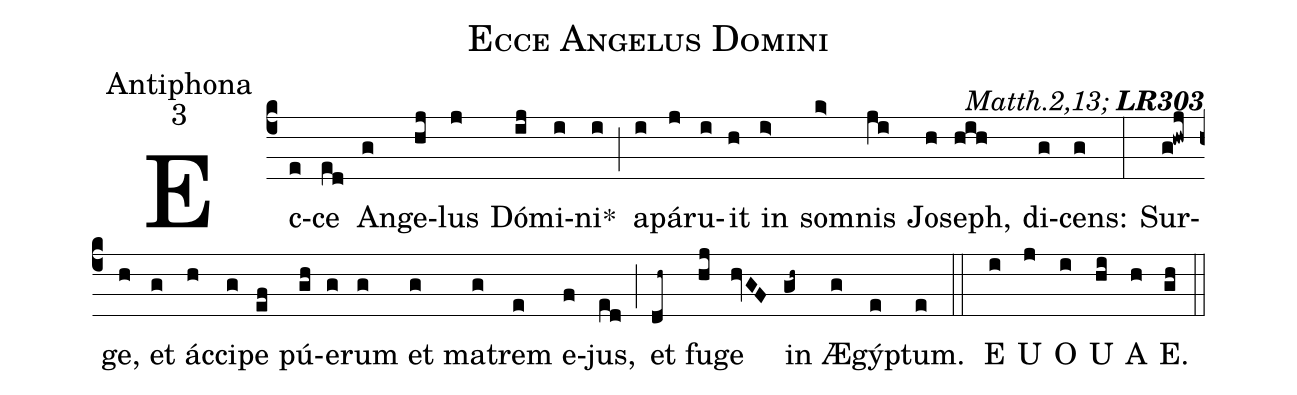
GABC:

name:Ecce Angelus Domini;
office-part:Antiphona;
mode:3;
commentary:{\itshape\mdseries Matth.2,13;\/} {\bfseries LR303};
%%
(c4) Ec(e)ce(ed) An(g)ge(hj)lus(j) Dó(ij)mi(i)ni<sp>*</sp>(i) (;)
a(i)pá(j)ru(i)it(h) in(i>) so(k>)mnis(ji) Jo(h)seph,(hih) di(g)cens:(g) (:)
Sur(g!hwj)ge,(h) et(g) ác(h)ci(g)pe(ef) pú(gh)e(g)rum(g) et(g) ma(g)trem(e) e(f)jus,(ed) (;)
et(dh~) fu(hj)ge(hvGF) in(gh~) Æ(g)gý(e)ptum.(e) (::)
<eu> E(i) U(j) O(i) U(hi) A(h) E.(gh) </eu> (::)
